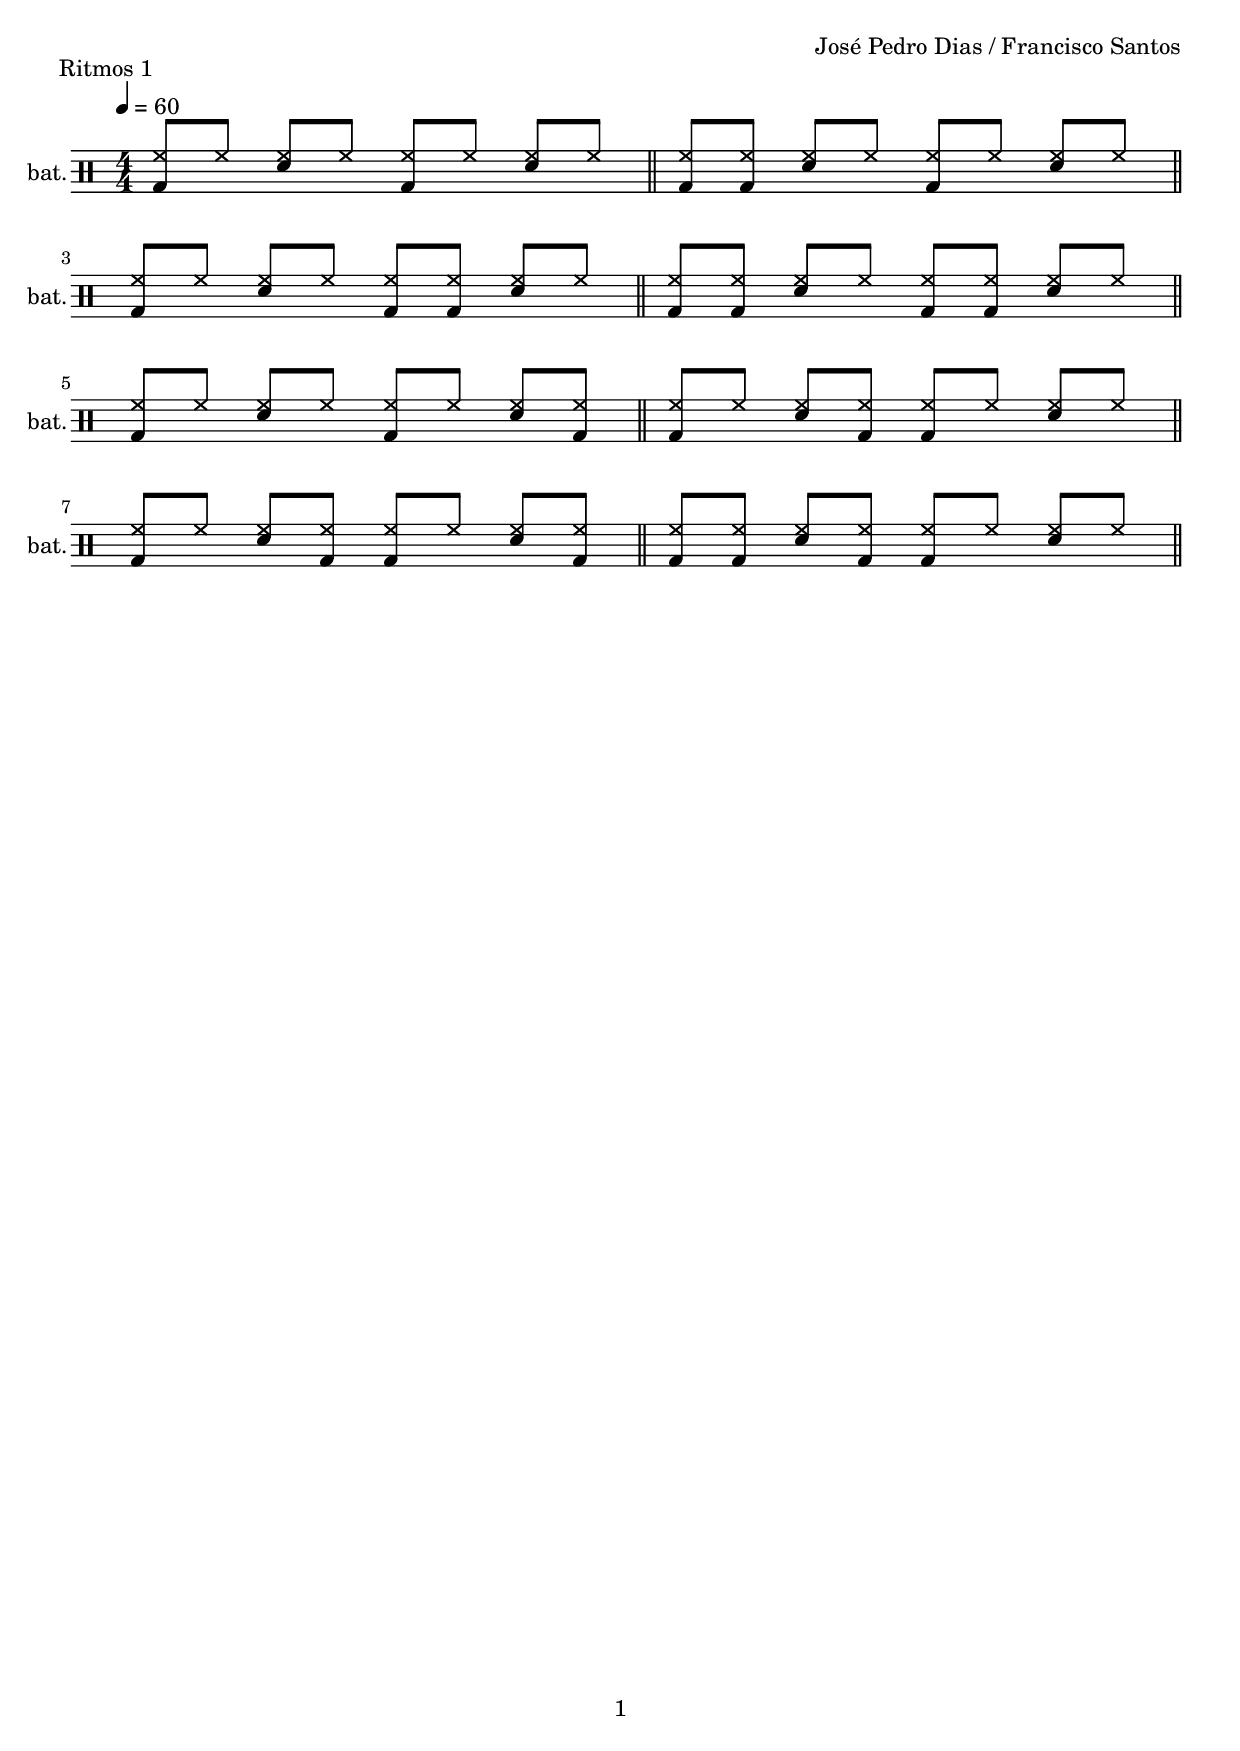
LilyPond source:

\version "2.24.2"

doc_title = "Ritmos 1"
page_no = "1"
bpm = 60
timezp = 4/4

pat_i = \drummode {
    <bd hh>8 hh <sn hh> hh <bd hh> hh <sn hh> hh
}

pat_ii = \drummode {
    <bd hh>8 <bd hh> <sn hh> hh <bd hh> hh <sn hh> hh
}

pat_iii = \drummode {
    <bd hh>8 hh <sn hh> hh <bd hh> <bd hh> <sn hh> hh
}

pat_iv = \drummode {
    <bd hh>8 <bd hh> <sn hh> hh <bd hh> <bd hh> <sn hh> hh
}

pat_v = \drummode {
    <bd hh>8 hh <sn hh> hh <bd hh> hh <sn hh> <bd hh>
}

pat_vi = \drummode {
    <bd hh>8 hh <sn hh> <bd hh> <bd hh> hh <sn hh> hh
}

pat_vii = \drummode {
    <bd hh>8 hh <sn hh> <bd hh> <bd hh> hh <sn hh> <bd hh>
}

pat_viii = \drummode {
    <bd hh>8 <bd hh> <sn hh> <bd hh> <bd hh> hh <sn hh> hh
}

main = {
    \stemUp

    \pat_i \section
    \pat_ii \section
    \break

    \pat_iii \section
    \pat_iv \section
    \break

    \pat_v \section
    \pat_vi \section
    \break

    \pat_vii \section
    \pat_viii \section
    \break
}

\version "2.24.2"

%TEMP
%\include "oll-core/package.ily"
%\loadPackage lilypond-export
%opts.exporter = #exportMusicXML

%doc_title = "title"
%page_no = "1"
%timezp = 4/4
%bpm = 60

\header {
  piece = \doc_title
  composer = "José Pedro Dias / Francisco Santos"
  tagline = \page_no
}

\paper {
  %page-breaking = #ly:minimal-breaking % only breaks if necessary or force via \pageTurn
  %page-breaking = #ly:one-page-breaking % ends page early, dropping whitespace
  %page-breaking = #ly:page-turn-breaking % breaks at \pageTurn, may break also at \allowPageTurn
}

dr = {
    \new DrumStaff \with {
        %instrumentName = "drums"
        instrumentName = "bat."
        shortInstrumentName = "bat."
    }
    \new DrumVoice {
        \clef percussion
        \numericTimeSignature
        %\time 4/4
        \time \timezp
        \tempo 4 = \bpm
        \set Timing.beamExceptions = #'()
        \override Beam.positions = #'(4.8 . 4.8) % keeps beams horizontal

        \main
    }
}

% VISUALS
\score {
    \dr
    \layout {
        %indent = 3.0\cm
        %short-indent = 1.5\cm
        indent = 0.2\cm
        short-indent = 0.2\cm
    }
}

% MIDI
\score {
    \unfoldRepeats { \dr }
    \midi { \tempo 4 = \bpm }

    % TEMP
    %\FileExport #opts
}

